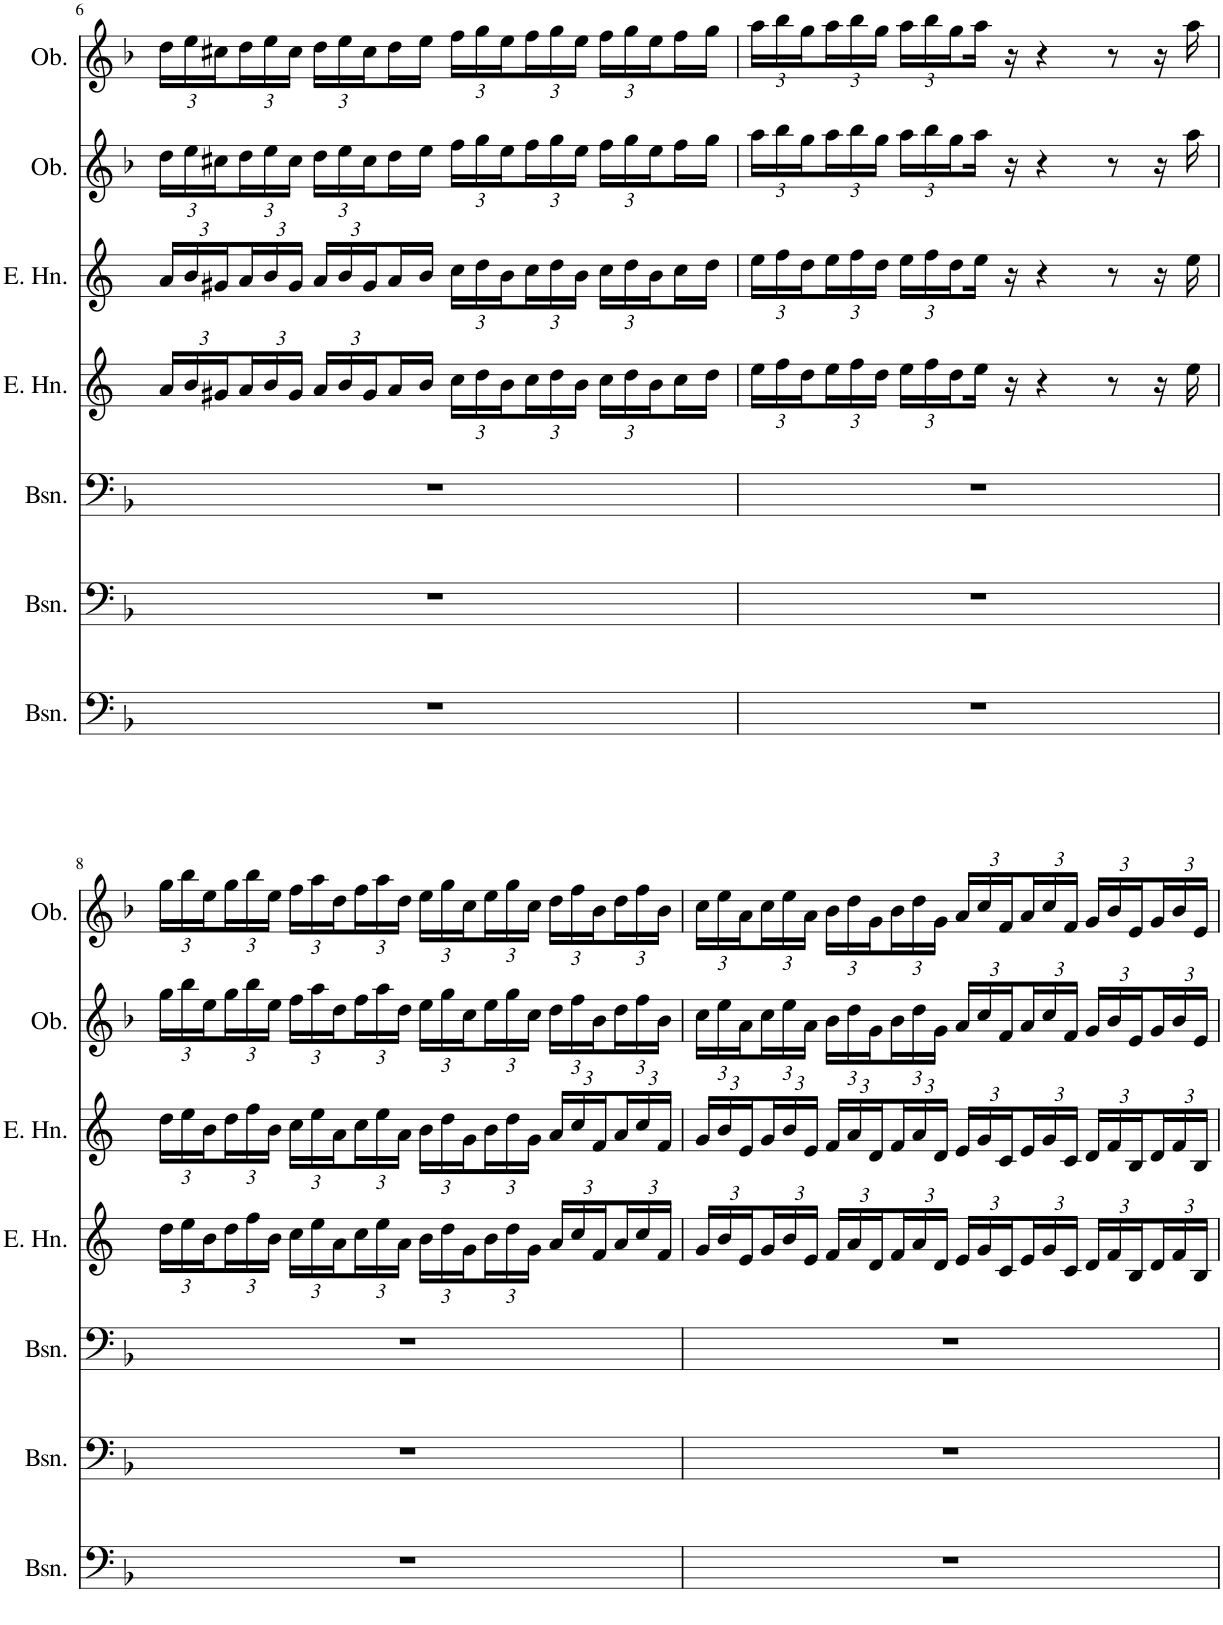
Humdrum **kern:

**kern	**kern	**kern	**kern	**kern	**kern	**kern
*part7	*part6	*part5	*part4	*part3	*part2	*part1
*staff7	*staff6	*staff5	*staff4	*staff3	*staff2	*staff1
*I"Bassoon	*I"Bassoon	*I"Bassoon	*I"English Horn	*I"English Horn	*I"Oboe	*I"Oboe
*I'Bsn.	*I'Bsn.	*I'Bsn.	*I'E. Hn.	*I'E. Hn.	*I'Ob.	*I'Ob.
!!LO:PB:g=z
*clefF4	*clefF4	*clefF4	*clefG2	*clefG2	*clefG2	*clefG2
*	*	*	*Trd4c7	*Trd4c7	*	*
*k[b-]	*k[b-]	*k[b-]	*k[]	*k[]	*k[b-]	*k[b-]
*M4/4	*M4/4	*M4/4	*M4/4	*M4/4	*M4/4	*M4/4
*met(c)	*met(c)	*met(c)	*met(c)	*met(c)	*met(c)	*met(c)
*	*	*	*Xbrackettup	*Xbrackettup	*Xbrackettup	*Xbrackettup
=6	=6	=6	=6	=6	=6	=6
1r	1r	1r	24a/LL	24a/LL	24dd\LL	24dd\LL
.	.	.	24b/	24b/	24ee\	24ee\
.	.	.	24g#X/	24g#X/	24cc#X\	24cc#X\
.	.	.	24a/	24a/	24dd\	24dd\
.	.	.	24b/	24b/	24ee\	24ee\
.	.	.	24g#/JJ	24g#/JJ	24cc#\JJ	24cc#\JJ
.	.	.	24a/LL	24a/LL	24dd\LL	24dd\LL
.	.	.	24b/	24b/	24ee\	24ee\
.	.	.	24g#/	24g#/	24cc#\	24cc#\
.	.	.	16a/	16a/	16dd\	16dd\
.	.	.	16b/JJ	16b/JJ	16ee\JJ	16ee\JJ
.	.	.	24cc\LL	24cc\LL	24ff\LL	24ff\LL
.	.	.	24dd\	24dd\	24gg\	24gg\
.	.	.	24b\	24b\	24ee\	24ee\
.	.	.	24cc\	24cc\	24ff\	24ff\
.	.	.	24dd\	24dd\	24gg\	24gg\
.	.	.	24b\JJ	24b\JJ	24ee\JJ	24ee\JJ
.	.	.	24cc\LL	24cc\LL	24ff\LL	24ff\LL
.	.	.	24dd\	24dd\	24gg\	24gg\
.	.	.	24b\	24b\	24ee\	24ee\
.	.	.	16cc\	16cc\	16ff\	16ff\
.	.	.	16dd\JJ	16dd\JJ	16gg\JJ	16gg\JJ
=7	=7	=7	=7	=7	=7	=7
1r	1r	1r	24ee\LL	24ee\LL	24aa\LL	24aa\LL
.	.	.	24ff\	24ff\	24bb-\	24bb-\
.	.	.	24dd\	24dd\	24gg\	24gg\
.	.	.	24ee\	24ee\	24aa\	24aa\
.	.	.	24ff\	24ff\	24bb-\	24bb-\
.	.	.	24dd\JJ	24dd\JJ	24gg\JJ	24gg\JJ
.	.	.	24ee\LL	24ee\LL	24aa\LL	24aa\LL
.	.	.	24ff\	24ff\	24bb-\	24bb-\
.	.	.	24dd\	24dd\	24gg\	24gg\
.	.	.	16ee\JJ	16ee\JJ	16aa\JJ	16aa\JJ
.	.	.	16r	16r	16r	16r
.	.	.	4r	4r	4r	4r
.	.	.	8r	8r	8r	8r
.	.	.	16r	16r	16r	16r
.	.	.	16ee\	16ee\	16aa\	16aa\
!!LO:LB:g=z
=8	=8	=8	=8	=8	=8	=8
1r	1r	1r	24dd\LL	24dd\LL	24gg\LL	24gg\LL
.	.	.	24ee\	24ee\	24bb-\	24bb-\
.	.	.	24b\	24b\	24ee\	24ee\
.	.	.	24dd\	24dd\	24gg\	24gg\
.	.	.	24ff\	24ff\	24bb-\	24bb-\
.	.	.	24b\JJ	24b\JJ	24ee\JJ	24ee\JJ
.	.	.	24cc\LL	24cc\LL	24ff\LL	24ff\LL
.	.	.	24ee\	24ee\	24aa\	24aa\
.	.	.	24a\	24a\	24dd\	24dd\
.	.	.	24cc\	24cc\	24ff\	24ff\
.	.	.	24ee\	24ee\	24aa\	24aa\
.	.	.	24a\JJ	24a\JJ	24dd\JJ	24dd\JJ
.	.	.	24b\LL	24b\LL	24ee\LL	24ee\LL
.	.	.	24dd\	24dd\	24gg\	24gg\
.	.	.	24g\	24g\	24cc\	24cc\
.	.	.	24b\	24b\	24ee\	24ee\
.	.	.	24dd\	24dd\	24gg\	24gg\
.	.	.	24g\JJ	24g\JJ	24cc\JJ	24cc\JJ
.	.	.	24a/LL	24a/LL	24dd\LL	24dd\LL
.	.	.	24cc/	24cc/	24ff\	24ff\
.	.	.	24f/	24f/	24b-\	24b-\
.	.	.	24a/	24a/	24dd\	24dd\
.	.	.	24cc/	24cc/	24ff\	24ff\
.	.	.	24f/JJ	24f/JJ	24b-\JJ	24b-\JJ
=9	=9	=9	=9	=9	=9	=9
1r	1r	1r	24g/LL	24g/LL	24cc\LL	24cc\LL
.	.	.	24b/	24b/	24ee\	24ee\
.	.	.	24e/	24e/	24a\	24a\
.	.	.	24g/	24g/	24cc\	24cc\
.	.	.	24b/	24b/	24ee\	24ee\
.	.	.	24e/JJ	24e/JJ	24a\JJ	24a\JJ
.	.	.	24f/LL	24f/LL	24b-\LL	24b-\LL
.	.	.	24a/	24a/	24dd\	24dd\
.	.	.	24d/	24d/	24g\	24g\
.	.	.	24f/	24f/	24b-\	24b-\
.	.	.	24a/	24a/	24dd\	24dd\
.	.	.	24d/JJ	24d/JJ	24g\JJ	24g\JJ
.	.	.	24e/LL	24e/LL	24a/LL	24a/LL
.	.	.	24g/	24g/	24cc/	24cc/
.	.	.	24c/	24c/	24f/	24f/
.	.	.	24e/	24e/	24a/	24a/
.	.	.	24g/	24g/	24cc/	24cc/
.	.	.	24c/JJ	24c/JJ	24f/JJ	24f/JJ
.	.	.	24d/LL	24d/LL	24g/LL	24g/LL
.	.	.	24f/	24f/	24b-/	24b-/
.	.	.	24B/	24B/	24e/	24e/
.	.	.	24d/	24d/	24g/	24g/
.	.	.	24f/	24f/	24b-/	24b-/
.	.	.	24B/JJ	24B/JJ	24e/JJ	24e/JJ
=	=	=	=	=	=	=
*-	*-	*-	*-	*-	*-	*-
